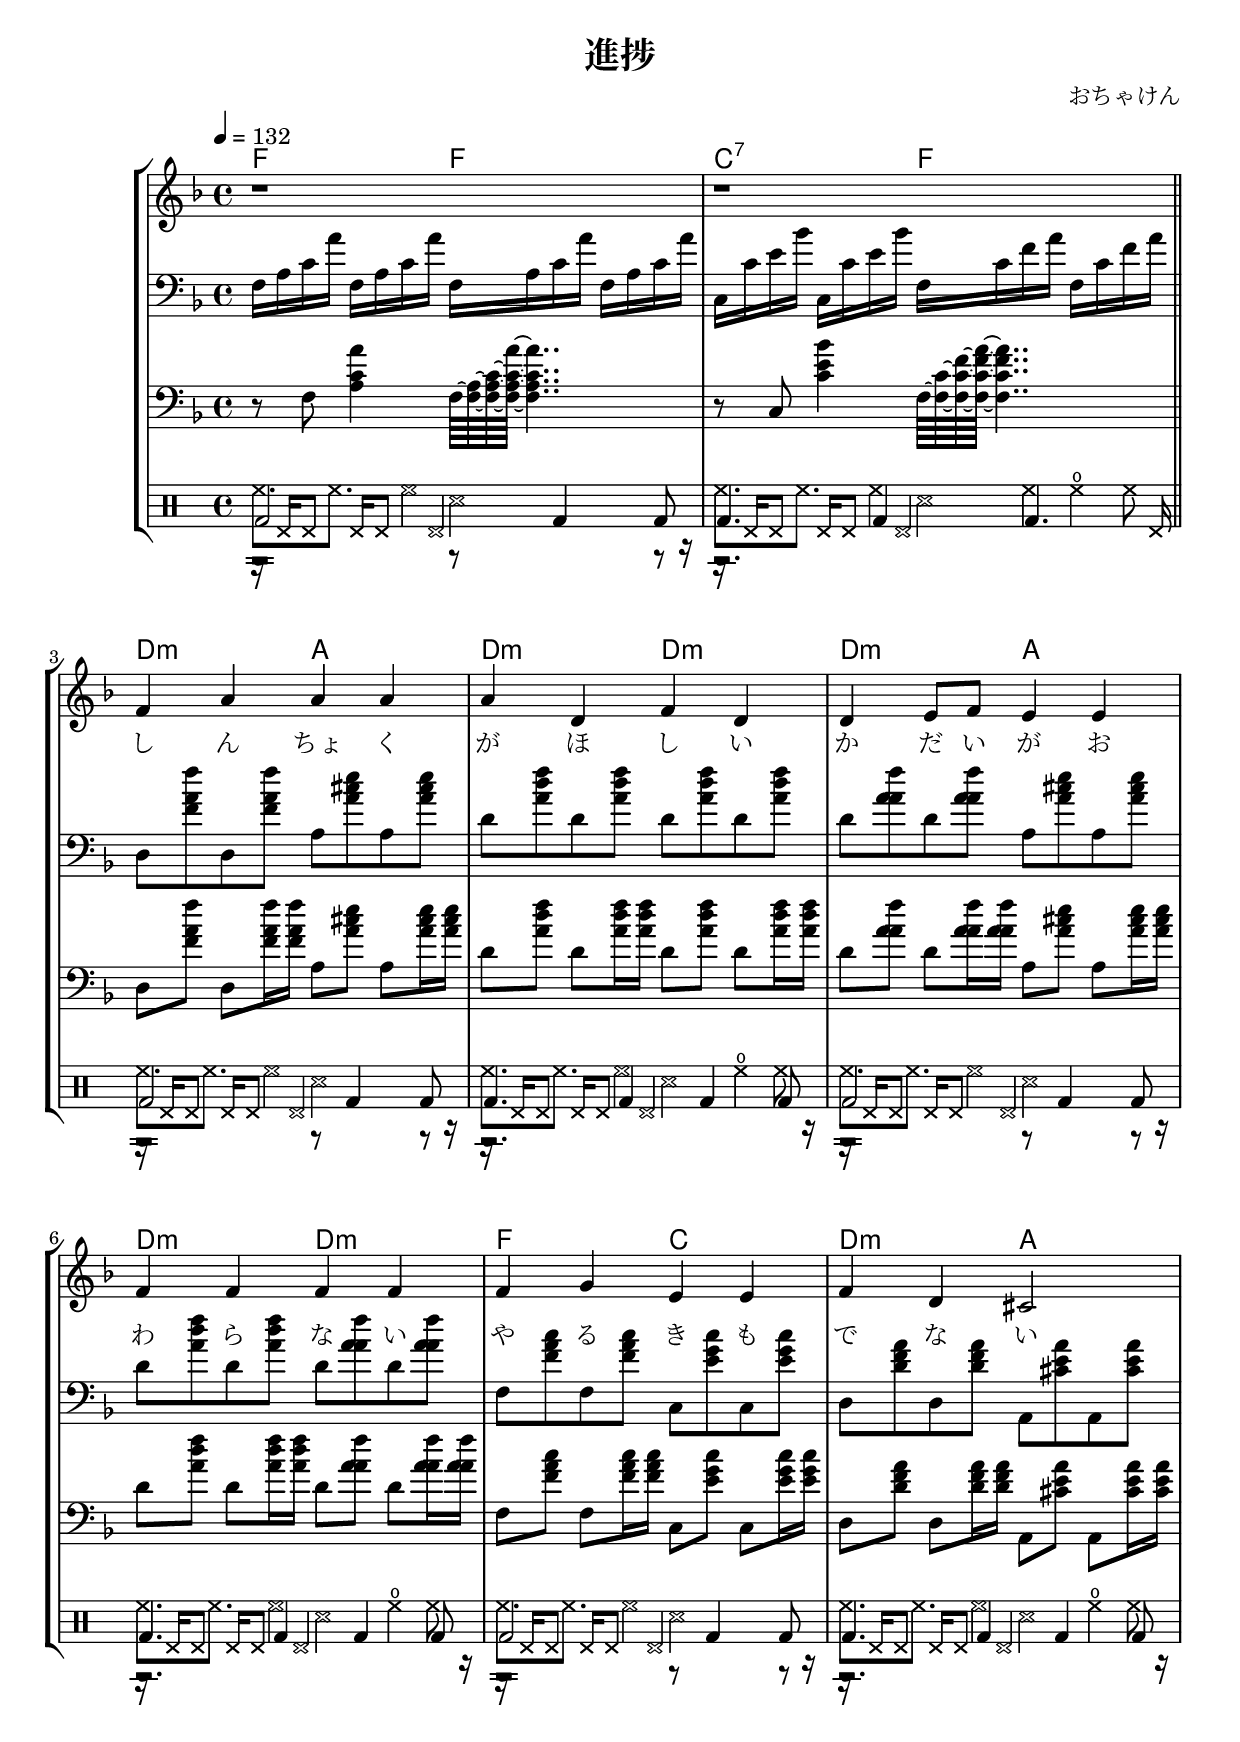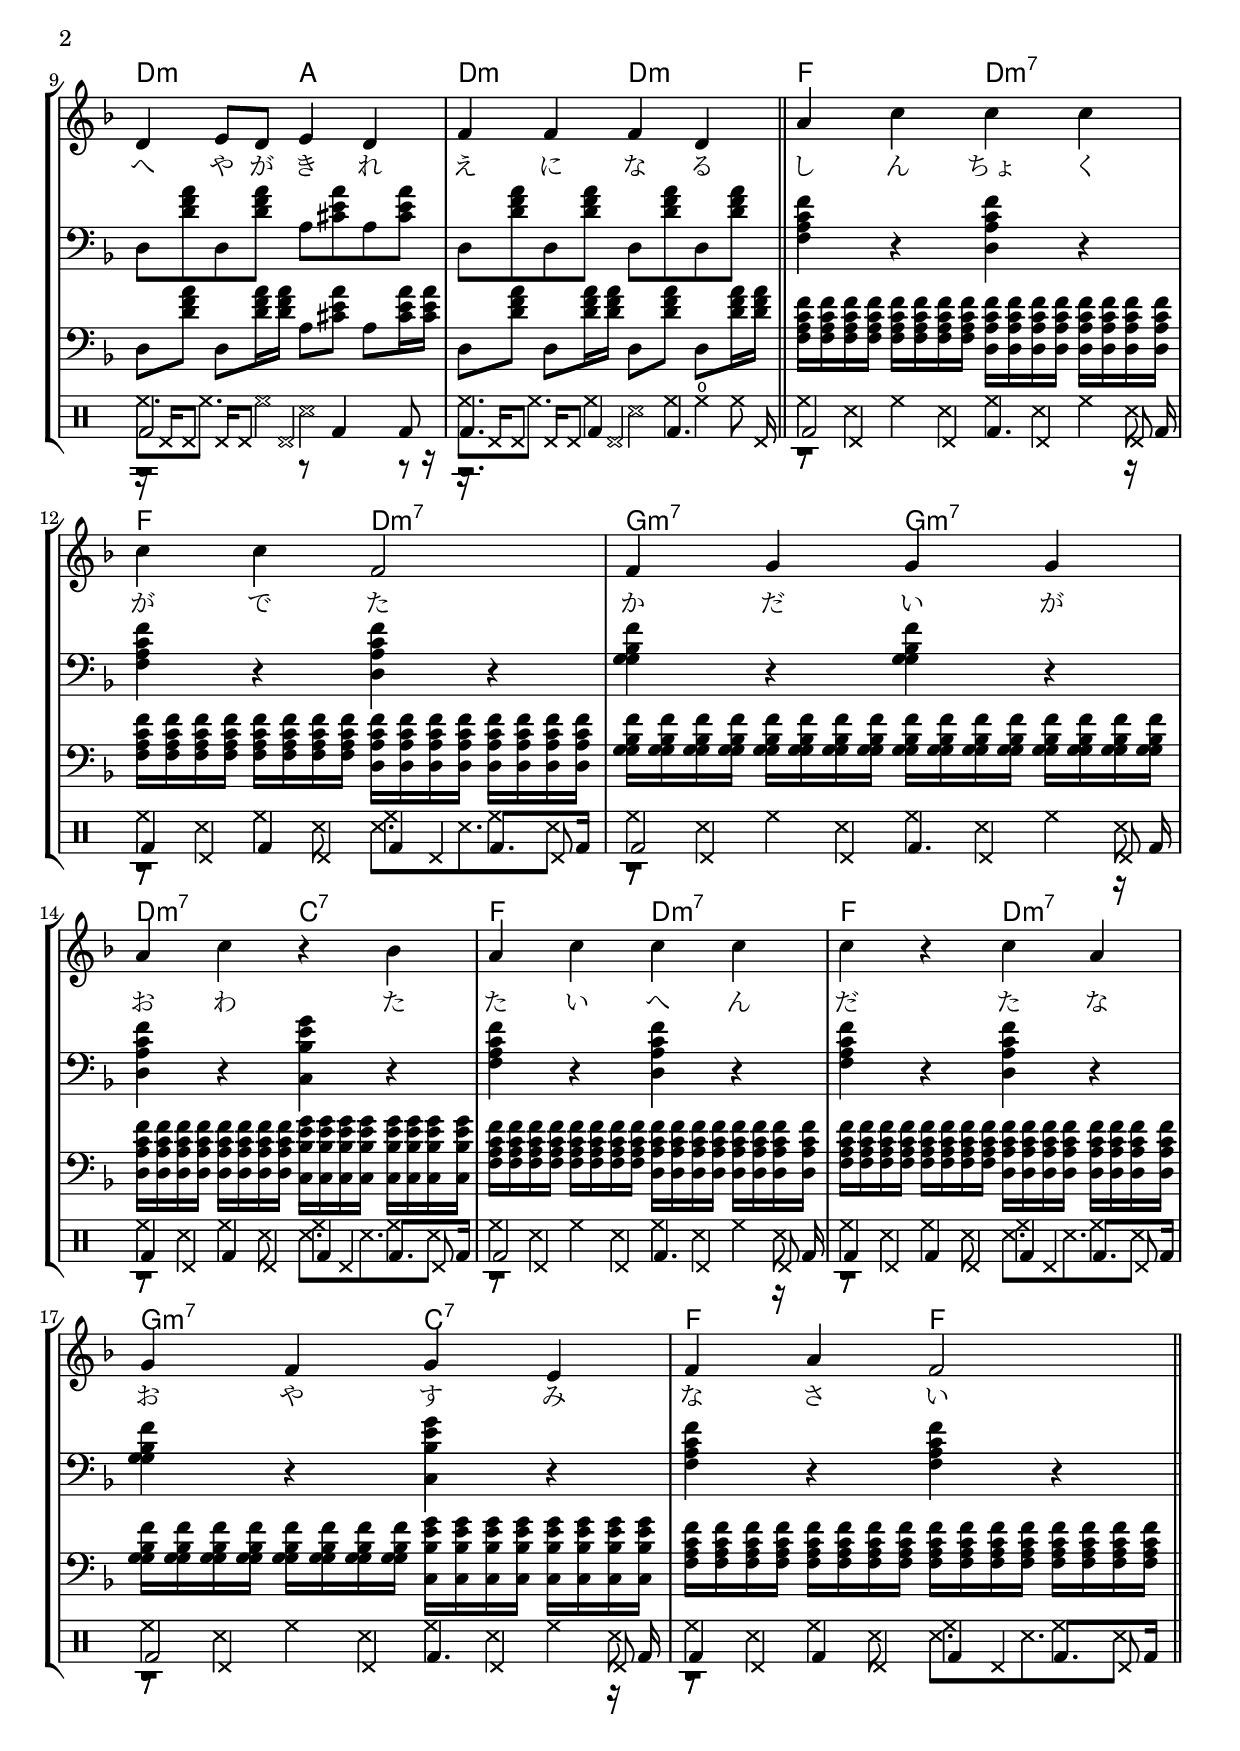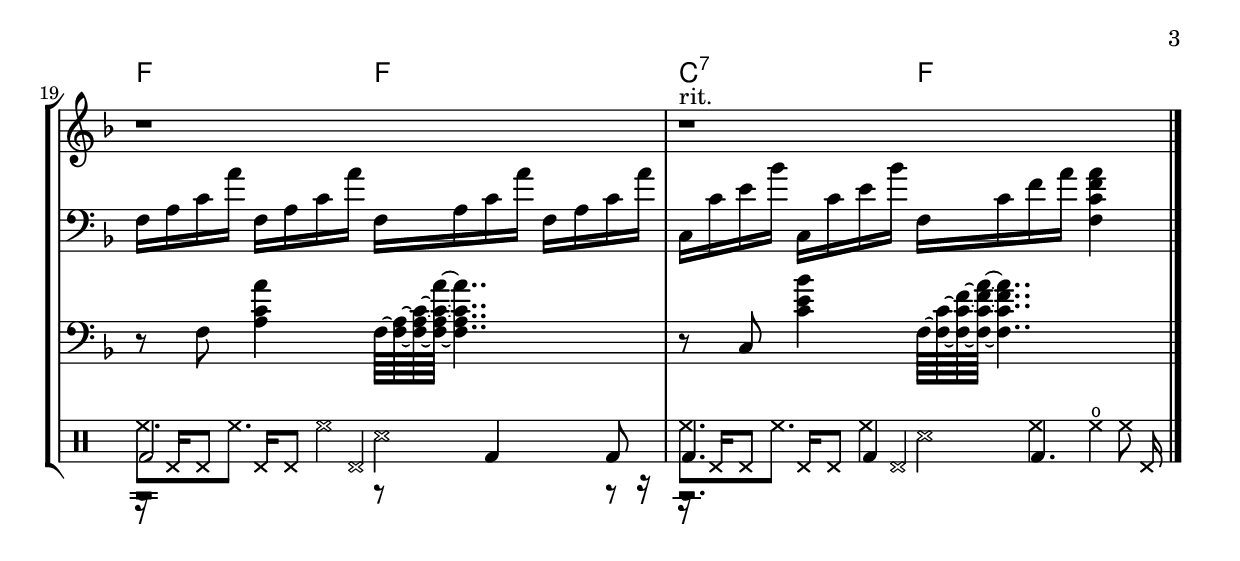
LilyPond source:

\version "2.12.1"

\header {
	title = \markup {進捗}
	composer = \markup \center-column {おちゃけん}
}

harmony = \chordmode {
	f2 f c:7 f 

	d:m a d:m d:m d:m a d:m d:m f c d:m a d:m a d:m d:m 

	f d:min7 f d:min7 g:min7 g:min7 d:min7 c:7 f d:min7 f d:min7 g:min7 c:7 f f 

	f f c:7 f 
}

melody = {
	\key f \major
	\tempo 4 = 132
	r1 | r1   
	\set Staff.midiInstrument = #"fss0.34"
	 f'4  a'4  a'4  a'4 
	a'4  d'4  f'4  d'4 
	d'4  e'8  f'8  e'4  e'4 
	f'4  f'4  f'4  f'4 
	f'4  g'4  e'4  e'4 
	f'4  d'4  cis'2 
	d'4  e'8  d'8  e'4  d'4 
	f'4  f'4  f'4  d'4
	\set Staff.midiInstrument = #"fss0.35"
	 a'4  c''4  c''4  c''4 
	c''4  c''4  f'2 
	f'4  g'4  g'4  g'4 
	a'4  c''4  r4  bes'4 
	a'4  c''4  c''4  c''4 
	c''4  r4  c''4  a'4 
	g'4  f'4  g'4  e'4 
	f'4  a'4  f'2
	r1 | r1^"rit." \bar "|."
}

words = \lyricmode {
	
	し  ん  ちょ  く  が  ほ  し  い  か  だ  い  が  お  わ  ら  な  い  や  る  き  も  で  な  い  へ  や  が  き  れ  え  に  な  る  
	し  ん  ちょ  く  が  で  た  か  だ  い  が  お  わ  た  た  い  へ  ん  だ  た  な  お  や  す  み  な  さ  い  
	
}

tempochange = {
	\tempo 4 = 132
	r1 | r1 \bar "||"
	\tempo 4 = 132
	r1 | r1 | r1 | r1 | r1 | r1 | r1 | r1 \bar "||"
	\tempo 4 = 132
	r1 | r1 | r1 | r1 | r1 | r1 | r1 | r1 \bar "||"
	\tempo 4 = 132
	r1 | \tempo 4 = 99 r2 \tempo 4 = 88 r2 \bar "|."
}

mainacc = {
	\clef bass
	\set Staff.midiInstrument = #"FX 4 (atmosphere)"
	\key f \major
	\tempo 4 = 132
	f16 a c' a' f a c' a'
	f16 a c' a' f a c' a'
	c16 c' e' bes' c c' e' bes'
	f16 c' f' a' f c' f' a'
	\bar "||"

	\set Staff.midiInstrument = #"FX 1 (rain)"
	d8 <a' f' f''> d <a' f' f''>
	a8 <a' cis'' e''> a <a' cis'' e''>
	d'8 <a' d'' f''> d' <a' d'' f''>
	d'8 <a' d'' f''> d' <a' d'' f''>
	d'8 <a' a' f''> d' <a' a' f''>
	a8 <a' cis'' e''> a <a' cis'' e''>
	d'8 <a' d'' f''> d' <a' d'' f''>
	d'8 <a' a' f''> d' <a' a' f''>
	f8 <f' a' c''> f <f' a' c''>
	c8 <e' g' c''> c <e' g' c''>
	d8 <d' f' a'> d <d' f' a'>
	a,8 <cis' e' a'> a, <cis' e' a'>
	d8 <d' f' a'> d <d' f' a'>
	a8 <cis' e' a'> a <cis' e' a'>
	d8 <d' f' a'> d <d' f' a'>
	d8 <d' f' a'> d <d' f' a'>
	\bar "||"

	\set Staff.midiInstrument = #"FX 3 (crystal)"
	<f a c' f'>4 r4
	<d a c' f'>4 r4
	<f a c' f'>4 r4
	<d a c' f'>4 r4
	<g g bes f'>4 r4
	<g g bes f'>4 r4
	<d a c' f'>4 r4
	<c bes e' g'>4 r4
	<f a c' f'>4 r4
	<d a c' f'>4 r4
	<f a c' f'>4 r4
	<d a c' f'>4 r4
	<g g bes f'>4 r4
	<c bes e' g'>4 r4
	<f a c' f'>4 r4
	<f a c' f'>4 r4
	\bar "||"

	\set Staff.midiInstrument = #"FX 4 (atmosphere)"
	f16 a c' a' f a c' a'
	f16 a c' a' f a c' a'
	c16 c' e' bes' c c' e' bes'
	f16 c' f' a' <f c' f' a'>4
	\bar "|."
}

subacc = {
	\clef bass
	\set Staff.midiInstrument = #"FX 5 (brightness)"
	\key f \major
	\tempo 4 = 132
	r8 f8 <a c' a'>4
	f64~ <f~ a~> <f~ a~ c'~> <f a c' a'>~ <f a c' a'>4..
	r8 c8 <c' e' bes'>4
	f64~ <f~ c'~> <f~ c'~ f'~> <f c' f' a'>~ <f c' f' a'>4..
	\bar "||"

	\set Staff.midiInstrument = #"FX 5 (brightness)"
	d8 <a' f' f''> d <a' f' f''>16 <a' f' f''>
	a8 <a' cis'' e''> a <a' cis'' e''>16 <a' cis'' e''>
	d'8 <a' d'' f''> d' <a' d'' f''>16 <a' d'' f''>
	d'8 <a' d'' f''> d' <a' d'' f''>16 <a' d'' f''>
	d'8 <a' a' f''> d' <a' a' f''>16 <a' a' f''>
	a8 <a' cis'' e''> a <a' cis'' e''>16 <a' cis'' e''>
	d'8 <a' d'' f''> d' <a' d'' f''>16 <a' d'' f''>
	d'8 <a' a' f''> d' <a' a' f''>16 <a' a' f''>
	f8 <f' a' c''> f <f' a' c''>16 <f' a' c''>
	c8 <e' g' c''> c <e' g' c''>16 <e' g' c''>
	d8 <d' f' a'> d <d' f' a'>16 <d' f' a'>
	a,8 <cis' e' a'> a, <cis' e' a'>16 <cis' e' a'>
	d8 <d' f' a'> d <d' f' a'>16 <d' f' a'>
	a8 <cis' e' a'> a <cis' e' a'>16 <cis' e' a'>
	d8 <d' f' a'> d <d' f' a'>16 <d' f' a'>
	d8 <d' f' a'> d <d' f' a'>16 <d' f' a'>
	\bar "||"

	\set Staff.midiInstrument = #"Flute"
	<f a c' f'>16 <f a c' f'>16 <f a c' f'>16 <f a c' f'>16 <f a c' f'>16 <f a c' f'>16 <f a c' f'>16 <f a c' f'>16
	 <d a c' f'>16 <d a c' f'>16 <d a c' f'>16 <d a c' f'>16 <d a c' f'>16 <d a c' f'>16 <d a c' f'>16 <d a c' f'>16
	 <f a c' f'>16 <f a c' f'>16 <f a c' f'>16 <f a c' f'>16 <f a c' f'>16 <f a c' f'>16 <f a c' f'>16 <f a c' f'>16
	 <d a c' f'>16 <d a c' f'>16 <d a c' f'>16 <d a c' f'>16 <d a c' f'>16 <d a c' f'>16 <d a c' f'>16 <d a c' f'>16
	 <g g bes f'>16 <g g bes f'>16 <g g bes f'>16 <g g bes f'>16 <g g bes f'>16 <g g bes f'>16 <g g bes f'>16 <g g bes f'>16
	 <g g bes f'>16 <g g bes f'>16 <g g bes f'>16 <g g bes f'>16 <g g bes f'>16 <g g bes f'>16 <g g bes f'>16 <g g bes f'>16
	 <d a c' f'>16 <d a c' f'>16 <d a c' f'>16 <d a c' f'>16 <d a c' f'>16 <d a c' f'>16 <d a c' f'>16 <d a c' f'>16
	 <c bes e' g'>16 <c bes e' g'>16 <c bes e' g'>16 <c bes e' g'>16 <c bes e' g'>16 <c bes e' g'>16 <c bes e' g'>16 <c bes e' g'>16
	 <f a c' f'>16 <f a c' f'>16 <f a c' f'>16 <f a c' f'>16 <f a c' f'>16 <f a c' f'>16 <f a c' f'>16 <f a c' f'>16
	 <d a c' f'>16 <d a c' f'>16 <d a c' f'>16 <d a c' f'>16 <d a c' f'>16 <d a c' f'>16 <d a c' f'>16 <d a c' f'>16
	 <f a c' f'>16 <f a c' f'>16 <f a c' f'>16 <f a c' f'>16 <f a c' f'>16 <f a c' f'>16 <f a c' f'>16 <f a c' f'>16
	 <d a c' f'>16 <d a c' f'>16 <d a c' f'>16 <d a c' f'>16 <d a c' f'>16 <d a c' f'>16 <d a c' f'>16 <d a c' f'>16
	 <g g bes f'>16 <g g bes f'>16 <g g bes f'>16 <g g bes f'>16 <g g bes f'>16 <g g bes f'>16 <g g bes f'>16 <g g bes f'>16
	 <c bes e' g'>16 <c bes e' g'>16 <c bes e' g'>16 <c bes e' g'>16 <c bes e' g'>16 <c bes e' g'>16 <c bes e' g'>16 <c bes e' g'>16
	 <f a c' f'>16 <f a c' f'>16 <f a c' f'>16 <f a c' f'>16 <f a c' f'>16 <f a c' f'>16 <f a c' f'>16 <f a c' f'>16
	 <f a c' f'>16 <f a c' f'>16 <f a c' f'>16 <f a c' f'>16 <f a c' f'>16 <f a c' f'>16 <f a c' f'>16 <f a c' f'>16
	\bar "||"

	\set Staff.midiInstrument = #"FX 5 (brightness)"
	r8 f8 <a c' a'>4
	f64~ <f~ a~> <f~ a~ c'~> <f a c' a'>~ <f a c' a'>4..
	r8 c8 <c' e' bes'>4
	f64~ <f~ c'~> <f~ c'~ f'~> <f c' f' a'>~ <f c' f' a'>4..
	\bar "|."
}

percA = {
	\drummode {
	r1  |r2. hho4  \bar "||"
	r1  |r2. hho4  |r1  |r2. hho4  |r1  |r2. hho4  |r1  |r2. hho4  \bar "||"
	hh4 hh4 hh4 hh4  |hh4 hh4 hh4 hh4  |hh4 hh4 hh4 hh4  |hh4 hh4 hh4 hh4  |hh4 hh4 hh4 hh4  |hh4 hh4 hh4 hh4  |hh4 hh4 hh4 hh4  |hh4 hh4 hh4 hh4  \bar "||"
	r1  |r2. hho4  \bar "|."
	}
}

percB = {
	\drummode {
	r16 hhp16 hhp8 hhp16 hhp8 hhp2 r16  |r16 hhp16 hhp8 hhp16 hhp8 hhp2 hhp16  \bar "||"
	r16 hhp16 hhp8 hhp16 hhp8 hhp2 r16  |r16 hhp16 hhp8 hhp16 hhp8 hhp2 r16  |r16 hhp16 hhp8 hhp16 hhp8 hhp2 r16  |r16 hhp16 hhp8 hhp16 hhp8 hhp2 r16  |r16 hhp16 hhp8 hhp16 hhp8 hhp2 r16  |r16 hhp16 hhp8 hhp16 hhp8 hhp2 r16  |r16 hhp16 hhp8 hhp16 hhp8 hhp2 r16  |r16 hhp16 hhp8 hhp16 hhp8 hhp2 hhp16  \bar "||"
	r8 ss4 ss4 ss4 ss8  |r8 ss4 ss8 ss8. ss8. ss8  |r8 ss4 ss4 ss4 ss8  |r8 ss4 ss8 ss8. ss8. ss8  |r8 ss4 ss4 ss4 ss8  |r8 ss4 ss8 ss8. ss8. ss8  |r8 ss4 ss4 ss4 ss8  |r8 ss4 ss8 ss8. ss8. ss8  \bar "||"
	r16 hhp16 hhp8 hhp16 hhp8 hhp2 r16  |r16 hhp16 hhp8 hhp16 hhp8 hhp2 hhp16  \bar "|."
	}
}

percC = {
	\drummode {
	hh8. hh8. hh2 r8  |hh8. hh8. hh4 hh4 hh8  \bar "||"
	hh8. hh8. hh2 r8  |hh8. hh8. hh2 hh8  |hh8. hh8. hh2 r8  |hh8. hh8. hh2 hh8  |hh8. hh8. hh2 r8  |hh8. hh8. hh2 hh8  |hh8. hh8. hh2 r8  |hh8. hh8. hh4 hh4 hh8  \bar "||"
	r8 hhp4 hhp4 hhp4 hhp8  |r8 hhp4 hhp4 hhp4 hhp8  |r8 hhp4 hhp4 hhp4 hhp8  |r8 hhp4 hhp4 hhp4 hhp8  |r8 hhp4 hhp4 hhp4 hhp8  |r8 hhp4 hhp4 hhp4 hhp8  |r8 hhp4 hhp4 hhp4 hhp8  |r8 hhp4 hhp4 hhp4 hhp8  \bar "||"
	hh8. hh8. hh2 r8  |hh8. hh8. hh4 hh4 hh8  \bar "|."
	}
}

percD = {
	\drummode {
	r2 ss2  |r2 ss2  \bar "||"
	r2 ss2  |r2 ss2  |r2 ss2  |r2 ss2  |r2 ss2  |r2 ss2  |r2 ss2  |r2 ss2  \bar "||"
	bd2 bd4. r16 bd16  |bd4 bd4 bd4 bd8. bd16  |bd2 bd4. r16 bd16  |bd4 bd4 bd4 bd8. bd16  |bd2 bd4. r16 bd16  |bd4 bd4 bd4 bd8. bd16  |bd2 bd4. r16 bd16  |bd4 bd4 bd4 bd8. bd16  \bar "||"
	r2 ss2  |r2 ss2  \bar "|."
	}
}

percE = {
	\drummode {
	bd2 r8 bd4 bd8  |bd4. bd4 bd4.  \bar "||"
	bd2 r8 bd4 bd8  |bd4. bd4 bd4 bd8  |bd2 r8 bd4 bd8  |bd4. bd4 bd4 bd8  |bd2 r8 bd4 bd8  |bd4. bd4 bd4 bd8  |bd2 r8 bd4 bd8  |bd4. bd4 bd4.  \bar "||"
	r1 | r1 | r1 | r1 | r1 | r1 | r1 | r1 \bar "||"
	bd2 r8 bd4 bd8  |bd4. bd4 bd4.  \bar "|."
	}
}

\score {
	<<
		\new StaffGroup <<
			\new ChordNames {\harmony}
			\new Voice = "melody" {\melody}
			\new Lyrics \lyricsto "melody" \words
			\new Staff = "mainacc" {\mainacc}
			\new Staff = "subacc" {\subacc}
			\new DrumStaff <<
				\new DrumVoice {\percA}
				\new DrumVoice {\percB}
				\new DrumVoice {\percC}
				\new DrumVoice {\percD}
				\new DrumVoice {\percE}
			>>
		>>
	>>
	\layout { }
}
